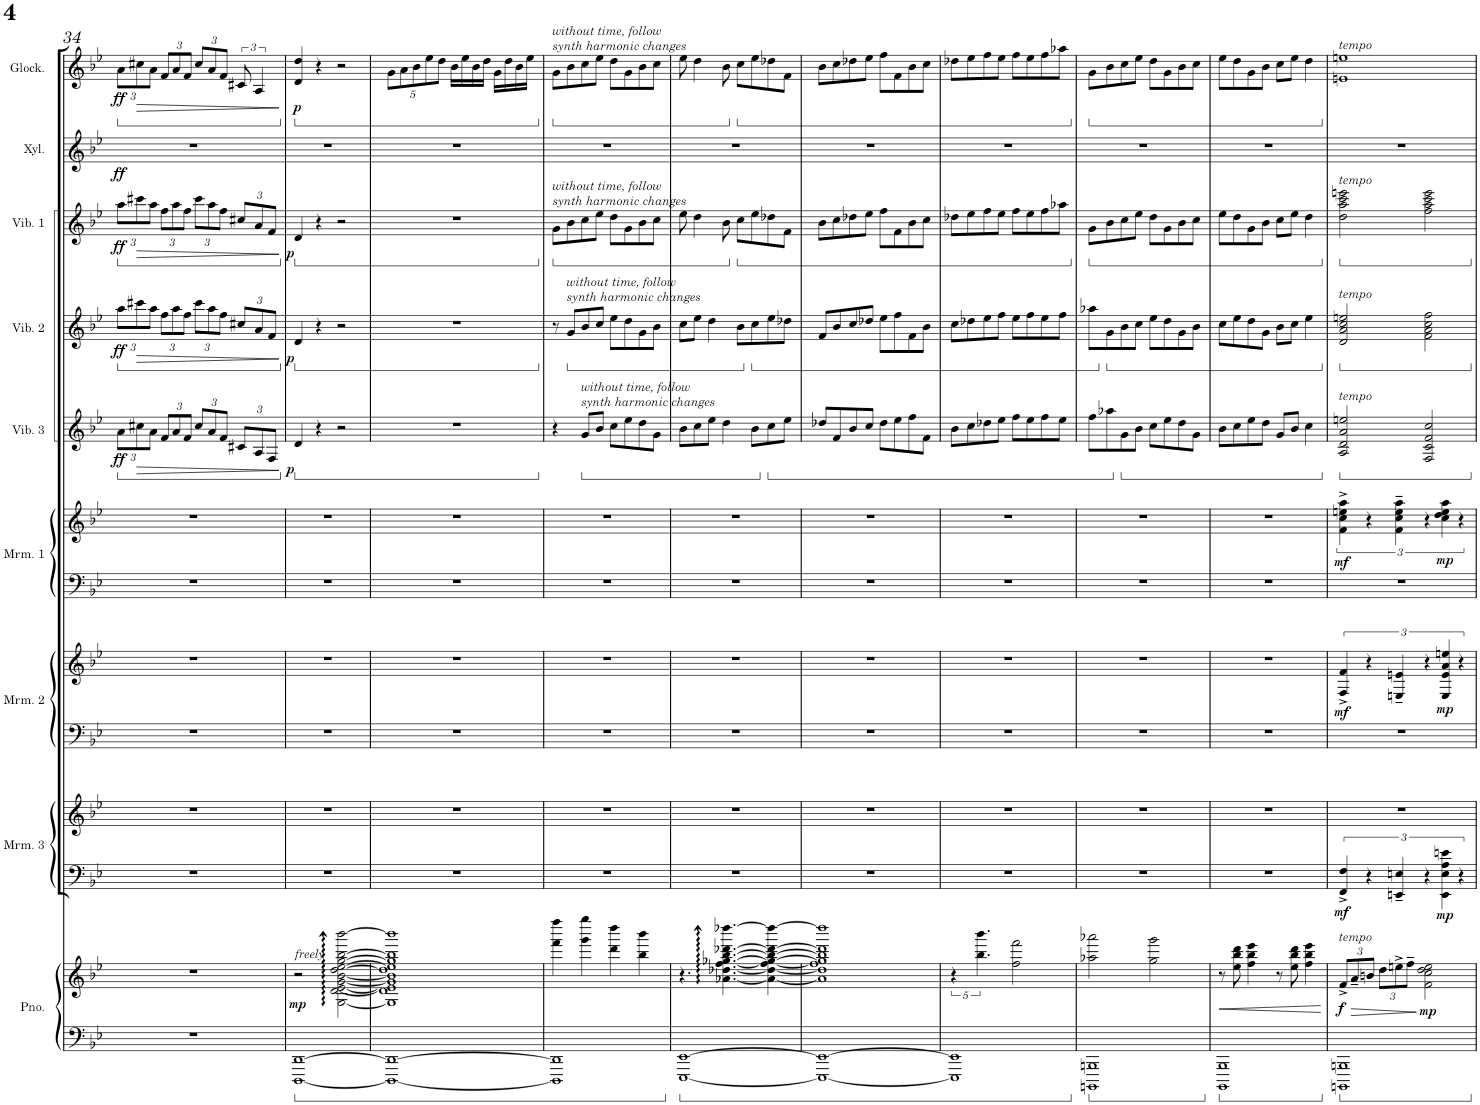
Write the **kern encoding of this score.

**kern	**kern	**dynam	**kern	**kern	**dynam	**kern	**kern	**dynam	**kern	**kern	**dynam	**kern	**dynam	**kern	**dynam	**kern	**dynam	**kern	**dynam	**kern	**dynam
*part9	*part9	*part9	*part8	*part8	*part8	*part7	*part7	*part7	*part6	*part6	*part6	*part5	*part5	*part4	*part4	*part3	*part3	*part2	*part2	*part1	*part1
*staff13	*staff12	*staff12/13	*staff11	*staff10	*staff10/11	*staff9	*staff8	*staff8/9	*staff7	*staff6	*staff6/7	*staff5	*staff5	*staff4	*staff4	*staff3	*staff3	*staff2	*staff2	*staff1	*staff1
*I"Piano	*	*	*I"Marimba 3	*	*	*I"Marimba 2	*	*	*I"Marimba 1	*	*	*I"Vibraphone 3	*	*I"Vibraphone 2	*	*I"Vibraphone 1	*	*I"Xylophone	*	*I"Glockenspiel	*
*I'Pno.	*	*	*I'Mrm. 3	*	*	*I'Mrm. 2	*	*	*I'Mrm. 1	*	*	*I'Vib. 3	*	*I'Vib. 2	*	*I'Vib. 1	*	*I'Xyl.	*	*I'Glock.	*
!!LO:PB:g=z
*clefF4	*clefG2	*	*clefF4	*clefG2	*	*clefF4	*clefG2	*	*clefF4	*clefG2	*	*clefG2	*	*clefG2	*	*clefG2	*	*clefG2	*	*clefG2	*
*	*	*	*	*	*	*	*	*	*	*	*	*	*	*	*	*	*	*Trd-7c-12	*	*Trd-14c-24	*
*k[b-e-]	*k[b-e-]	*	*k[b-e-]	*k[b-e-]	*	*k[b-e-]	*k[b-e-]	*	*k[b-e-]	*k[b-e-]	*	*k[b-e-]	*	*k[b-e-]	*	*k[b-e-]	*	*k[b-e-]	*	*k[b-e-]	*
*M4/4	*M4/4	*	*M4/4	*M4/4	*	*M4/4	*M4/4	*	*M4/4	*M4/4	*	*M4/4	*	*M4/4	*	*M4/4	*	*M4/4	*	*M4/4	*
*	*	*	*	*	*	*	*	*	*	*	*	*ped	*	*	*	*	*	*	*	*	*
*	*	*	*	*	*	*	*	*	*	*	*	*Xbrackettup	*	*	*	*	*	*	*	*	*
*	*	*	*	*	*	*	*	*	*	*	*	*	*	*ped	*	*	*	*	*	*	*
*	*	*	*	*	*	*	*	*	*	*	*	*	*	*Xbrackettup	*	*	*	*	*	*	*
*	*	*	*	*	*	*	*	*	*	*	*	*	*	*	*	*ped	*	*	*	*	*
*	*	*	*	*	*	*	*	*	*	*	*	*	*	*	*	*Xbrackettup	*	*	*	*	*
*	*	*	*	*	*	*	*	*	*	*	*	*	*	*	*	*	*	*	*	*ped	*
*	*	*	*	*	*	*	*	*	*	*	*	*	*	*	*	*	*	*	*	*Xbrackettup	*
=34	=34	=34	=34	=34	=34	=34	=34	=34	=34	=34	=34	=34	=34	=34	=34	=34	=34	=34	=34	=34	=34
!	!	!	!	!	!	!	!	!	!	!	!	!	!LO:DY:b	!	!LO:DY:b	!	!LO:DY:b	!	!LO:DY:b	!	!LO:DY:b
1r	1r	.	1r	1r	.	1r	1r	.	1r	1r	.	12a\L	ff	12aa\L	ff	12aa\L	ff	1r	ff	12a\L	ff
!	!	!	!	!	!	!	!	!	!	!	!	!	!LO:HP:b	!	!LO:HP:b	!	!LO:HP:b	!	!	!	!LO:HP:b
.	.	.	.	.	.	.	.	.	.	.	.	12cc#X\	>	12ccc#X\	>	12ccc#X\	>	.	.	12cc#X\	>
.	.	.	.	.	.	.	.	.	.	.	.	12a\J	.	12aa\J	.	12aa\J	.	.	.	12a\J	.
.	.	.	.	.	.	.	.	.	.	.	.	12f/L	.	12ff\L	.	12ff\L	.	.	.	12f/L	.
.	.	.	.	.	.	.	.	.	.	.	.	12a/	.	12aa\	.	12aa\	.	.	.	12a/	.
.	.	.	.	.	.	.	.	.	.	.	.	12f/J	.	12ff\J	.	12ff\J	.	.	.	12f/J	.
.	.	.	.	.	.	.	.	.	.	.	.	12cc#/L	.	12ccc#\L	.	12ccc#\L	.	.	.	12cc#/L	.
.	.	.	.	.	.	.	.	.	.	.	.	12a/	.	12aa\	.	12aa\	.	.	.	12a/	.
.	.	.	.	.	.	.	.	.	.	.	.	12f/J	.	12ff\J	.	12ff\J	.	.	.	12f/J	.
*	*	*	*	*	*	*	*	*	*	*	*	*	*	*	*	*	*	*	*	*brackettup	*
.	.	.	.	.	.	.	.	.	.	.	.	12c#X/L	.	12cc#X/L	.	12cc#X/L	.	.	.	12c#X/	.
.	.	.	.	.	.	.	.	.	.	.	.	12A/	.	12a/	.	12a/	.	.	.	6A/	.
.	.	.	.	.	.	.	.	.	.	.	.	12F/J	.	12f/J	.	12f/J	.	.	.	.	.
.	.	.	.	.	.	.	.	.	.	.	.	.	]	.	]	.	]	.	.	.	]
=35	=35	=35	=35	=35	=35	=35	=35	=35	=35	=35	=35	=35	=35	=35	=35	=35	=35	=35	=35	=35	=35
*	*	*	*	*	*	*	*	*	*	*	*	*Xped	*	*	*	*	*	*	*	*	*
*	*	*	*	*	*	*	*	*	*	*	*	*ped	*	*	*	*	*	*	*	*	*
*	*	*	*	*	*	*	*	*	*	*	*	*	*	*Xped	*	*	*	*	*	*	*
*	*	*	*	*	*	*	*	*	*	*	*	*	*	*ped	*	*	*	*	*	*	*
*	*	*	*	*	*	*	*	*	*	*	*	*	*	*	*	*Xped	*	*	*	*	*
*	*	*	*	*	*	*	*	*	*	*	*	*	*	*	*	*ped	*	*	*	*	*
*	*	*	*	*	*	*	*	*	*	*	*	*	*	*	*	*	*	*	*	*Xped	*
*	*	*	*	*	*	*	*	*	*	*	*	*	*	*	*	*	*	*	*	*ped	*
!	!LO:TX:a:i:t=freely	!	!	!	!	!	!	!	!	!	!	!	!	!	!	!	!	!	!	!	!
!	!	!LO:DY:b	!	!	!	!	!	!	!	!	!	!	!LO:DY:b	!	!LO:DY:b	!	!LO:DY:b	!	!	!	!LO:DY:b
[1DDD [1DD	2r	mp	1r	1r	.	1r	1r	.	1r	1r	.	4d/	p	4d/	p	4d/	p	1r	.	4d/ 4dd/	p
.	.	.	.	.	.	.	.	.	.	.	.	4r	.	4r	.	4r	.	.	.	4r	.
.	[2G\:: [2d\:: [2e-\:: [2g\:: [2b-\:: [2dd\:: [2ee-\:: [2gg\:: [2bb-\:: [2bbb-\::	.	.	.	.	.	.	.	.	.	.	2r	.	2r	.	2r	.	.	.	2r	.
=36	=36	=36	=36	=36	=36	=36	=36	=36	=36	=36	=36	=36	=36	=36	=36	=36	=36	=36	=36	=36	=36
*	*	*	*	*	*	*	*	*	*	*	*	*	*	*	*	*	*	*	*	*Xbrackettup	*
1DDD_ 1DD_	1G] 1d] 1e-] 1g] 1b-] 1dd] 1ee-] 1gg] 1bb-] 1bbb-]	.	1r	1r	.	1r	1r	.	1r	1r	.	1r	.	1r	.	1r	.	1r	.	10g\L	.
.	.	.	.	.	.	.	.	.	.	.	.	.	.	.	.	.	.	.	.	10a\	.
.	.	.	.	.	.	.	.	.	.	.	.	.	.	.	.	.	.	.	.	10b-\	.
.	.	.	.	.	.	.	.	.	.	.	.	.	.	.	.	.	.	.	.	10ee-\	.
.	.	.	.	.	.	.	.	.	.	.	.	.	.	.	.	.	.	.	.	10dd\J	.
.	.	.	.	.	.	.	.	.	.	.	.	.	.	.	.	.	.	.	.	16b-\LL	.
.	.	.	.	.	.	.	.	.	.	.	.	.	.	.	.	.	.	.	.	16ee-\	.
.	.	.	.	.	.	.	.	.	.	.	.	.	.	.	.	.	.	.	.	16b-\	.
.	.	.	.	.	.	.	.	.	.	.	.	.	.	.	.	.	.	.	.	16dd\JJ	.
.	.	.	.	.	.	.	.	.	.	.	.	.	.	.	.	.	.	.	.	16g\LL	.
.	.	.	.	.	.	.	.	.	.	.	.	.	.	.	.	.	.	.	.	16dd\	.
.	.	.	.	.	.	.	.	.	.	.	.	.	.	.	.	.	.	.	.	16b-\	.
.	.	.	.	.	.	.	.	.	.	.	.	.	.	.	.	.	.	.	.	16ee-\JJ	.
=37	=37	=37	=37	=37	=37	=37	=37	=37	=37	=37	=37	=37	=37	=37	=37	=37	=37	=37	=37	=37	=37
*	*	*	*	*	*	*	*	*	*	*	*	*Xped	*	*	*	*	*	*	*	*	*
*	*	*	*	*	*	*	*	*	*	*	*	*	*	*Xped	*	*	*	*	*	*	*
*	*	*	*	*	*	*	*	*	*	*	*	*	*	*	*	*Xped	*	*	*	*	*
*	*	*	*	*	*	*	*	*	*	*	*	*	*	*	*	*ped	*	*	*	*	*
*	*	*	*	*	*	*	*	*	*	*	*	*	*	*	*	*	*	*	*	*Xped	*
*	*	*	*	*	*	*	*	*	*	*	*	*	*	*	*	*	*	*	*	*ped	*
!	!	!	!	!	!	!	!	!	!	!	!	!	!	!	!	!	!	!	!	!LO:TX:a:i:t=without time, follow	!
!	!	!	!	!	!	!	!	!	!	!	!	!	!	!	!	!	!	!	!	!LO:TX:a:t=synth harmonic changes	!
!	!	!	!	!	!	!	!	!	!	!	!	!	!	!	!	!LO:TX:a:i:t=without time, follow	!	!	!	!	!
!	!	!	!	!	!	!	!	!	!	!	!	!	!	!	!	!LO:TX:a:t=synth harmonic changes	!	!	!	!	!
1DDD] 1DD]	4fff\ 4ffff\	.	1r	1r	.	1r	1r	.	1r	1r	.	4r	.	8r	.	8g\L	.	1r	.	8g\L	.
*	*	*	*	*	*	*	*	*	*	*	*	*	*	*ped	*	*	*	*	*	*	*
!	!	!	!	!	!	!	!	!	!	!	!	!	!	!LO:TX:a:i:t=without time, follow	!	!	!	!	!	!	!
!	!	!	!	!	!	!	!	!	!	!	!	!	!	!LO:TX:a:t=synth harmonic changes	!	!	!	!	!	!	!
.	.	.	.	.	.	.	.	.	.	.	.	.	.	8g/L	.	8b-\	.	.	.	8b-\	.
*	*	*	*	*	*	*	*	*	*	*	*	*ped	*	*	*	*	*	*	*	*	*
!	!	!	!	!	!	!	!	!	!	!	!	!LO:TX:a:i:t=without time, follow	!	!	!	!	!	!	!	!	!
!	!	!	!	!	!	!	!	!	!	!	!	!LO:TX:a:t=synth harmonic changes	!	!	!	!	!	!	!	!	!
.	4ggg\ 4gggg\	.	.	.	.	.	.	.	.	.	.	8g/L	.	8b-/	.	8cc\	.	.	.	8cc\	.
.	.	.	.	.	.	.	.	.	.	.	.	8b-/J	.	8cc/J	.	8ee-\J	.	.	.	8ee-\J	.
.	4ddd\ 4dddd\	.	.	.	.	.	.	.	.	.	.	8cc\L	.	8ee-\L	.	8dd\L	.	.	.	8dd\L	.
.	.	.	.	.	.	.	.	.	.	.	.	8ee-\	.	8dd\	.	8g\	.	.	.	8g\	.
.	4bb-\ 4bbb-\	.	.	.	.	.	.	.	.	.	.	8dd\	.	8g\	.	8b-\	.	.	.	8b-\	.
.	.	.	.	.	.	.	.	.	.	.	.	8g\J	.	8b-\J	.	8cc\J	.	.	.	8cc\J	.
=38	=38	=38	=38	=38	=38	=38	=38	=38	=38	=38	=38	=38	=38	=38	=38	=38	=38	=38	=38	=38	=38
[1EEE- [1EE-	4.r	.	1r	1r	.	1r	1r	.	1r	1r	.	8b-\L	.	8cc\L	.	8ee-\	.	1r	.	8ee-\	.
.	.	.	.	.	.	.	.	.	.	.	.	8cc\	.	8ee-\J	.	4dd\	.	.	.	4dd\	.
.	.	.	.	.	.	.	.	.	.	.	.	8ee-\J	.	4dd\	.	.	.	.	.	.	.
.	[4.a-X\:: [4.dd-X\:: [4.ff\:: [4.gg-X\:: [4.bb-\:: [4.ddd-X\:: [4.dddd-X\::	.	.	.	.	.	.	.	.	.	.	4dd\	.	.	.	8b-\	.	.	.	8b-\	.
*	*	*	*	*	*	*	*	*	*	*	*	*	*	*	*	*Xped	*	*	*	*	*
*	*	*	*	*	*	*	*	*	*	*	*	*	*	*	*	*ped	*	*	*	*	*
*	*	*	*	*	*	*	*	*	*	*	*	*	*	*	*	*	*	*	*	*Xped	*
*	*	*	*	*	*	*	*	*	*	*	*	*	*	*	*	*	*	*	*	*ped	*
.	.	.	.	.	.	.	.	.	.	.	.	.	.	8b-\L	.	8cc\L	.	.	.	8cc\L	.
*	*	*	*	*	*	*	*	*	*	*	*	*	*	*Xped	*	*	*	*	*	*	*
*	*	*	*	*	*	*	*	*	*	*	*	*	*	*ped	*	*	*	*	*	*	*
.	.	.	.	.	.	.	.	.	.	.	.	8b-\L	.	8cc\	.	8ee-\	.	.	.	8ee-\	.
*	*	*	*	*	*	*	*	*	*	*	*	*Xped	*	*	*	*	*	*	*	*	*
*	*	*	*	*	*	*	*	*	*	*	*	*ped	*	*	*	*	*	*	*	*	*
.	4a-\_ 4dd-\_ 4ff\_ 4gg-\_ 4bb-\_ 4ddd-\_ 4dddd-\_	.	.	.	.	.	.	.	.	.	.	8cc\	.	8ee-\	.	8dd-X\	.	.	.	8dd-X\	.
.	.	.	.	.	.	.	.	.	.	.	.	8ee-\J	.	8dd-X\J	.	8f\J	.	.	.	8f\J	.
=39	=39	=39	=39	=39	=39	=39	=39	=39	=39	=39	=39	=39	=39	=39	=39	=39	=39	=39	=39	=39	=39
1EEE-_ 1EE-_	1a-] 1dd-] 1ff] 1gg-] 1bb-] 1ddd-] 1dddd-]	.	1r	1r	.	1r	1r	.	1r	1r	.	8dd-X/L	.	8f/L	.	8b-\L	.	1r	.	8b-\L	.
.	.	.	.	.	.	.	.	.	.	.	.	8f/	.	8b-/	.	8cc\	.	.	.	8cc\	.
.	.	.	.	.	.	.	.	.	.	.	.	8b-/	.	8cc/	.	8dd-X\	.	.	.	8dd-X\	.
.	.	.	.	.	.	.	.	.	.	.	.	8cc/J	.	8dd-X/J	.	8ee-\J	.	.	.	8ee-\J	.
.	.	.	.	.	.	.	.	.	.	.	.	8dd-\L	.	8ee-\L	.	8ff\L	.	.	.	8ff\L	.
.	.	.	.	.	.	.	.	.	.	.	.	8ee-\	.	8ff\	.	8f\	.	.	.	8f\	.
.	.	.	.	.	.	.	.	.	.	.	.	8ff\	.	8f\	.	8b-\	.	.	.	8b-\	.
.	.	.	.	.	.	.	.	.	.	.	.	8f\J	.	8b-\J	.	8cc\J	.	.	.	8cc\J	.
=40	=40	=40	=40	=40	=40	=40	=40	=40	=40	=40	=40	=40	=40	=40	=40	=40	=40	=40	=40	=40	=40
1EEE-] 1EE-]	5r	.	1r	1r	.	1r	1r	.	1r	1r	.	8b-\L	.	8cc\L	.	8dd-X\L	.	1r	.	8dd-X\L	.
.	.	.	.	.	.	.	.	.	.	.	.	8cc\	.	8dd-X\	.	8ee-\	.	.	.	8ee-\	.
.	5.bb-\ 5.bbb-\	.	.	.	.	.	.	.	.	.	.	.	.	.	.	.	.	.	.	.	.
.	.	.	.	.	.	.	.	.	.	.	.	8dd-X\	.	8ee-\	.	8ff\	.	.	.	8ff\	.
.	.	.	.	.	.	.	.	.	.	.	.	8ee-\J	.	8ff\J	.	8ee-\J	.	.	.	8ee-\J	.
.	2ff\ 2fff\	.	.	.	.	.	.	.	.	.	.	8ff\L	.	8ee-\L	.	8ff\L	.	.	.	8ff\L	.
.	.	.	.	.	.	.	.	.	.	.	.	8ee-\	.	8ff\	.	8ee-\	.	.	.	8ee-\	.
.	.	.	.	.	.	.	.	.	.	.	.	8ff\	.	8ee-\	.	8ff\	.	.	.	8ff\	.
.	.	.	.	.	.	.	.	.	.	.	.	8ee-\J	.	8ff\J	.	8aa-X\J	.	.	.	8aa-X\J	.
=41	=41	=41	=41	=41	=41	=41	=41	=41	=41	=41	=41	=41	=41	=41	=41	=41	=41	=41	=41	=41	=41
*	*	*	*	*	*	*	*	*	*	*	*	*	*	*	*	*Xped	*	*	*	*	*
*	*	*	*	*	*	*	*	*	*	*	*	*	*	*	*	*ped	*	*	*	*	*
*	*	*	*	*	*	*	*	*	*	*	*	*	*	*	*	*	*	*	*	*Xped	*
*	*	*	*	*	*	*	*	*	*	*	*	*	*	*	*	*	*	*	*	*ped	*
1BBBBn 1BBBn	2aa-X\ 2aaa-X\	.	1r	1r	.	1r	1r	.	1r	1r	.	8ff\L	.	8aa-X\L	.	8g\L	.	1r	.	8g\L	.
*	*	*	*	*	*	*	*	*	*	*	*	*	*	*Xped	*	*	*	*	*	*	*
*	*	*	*	*	*	*	*	*	*	*	*	*	*	*ped	*	*	*	*	*	*	*
.	.	.	.	.	.	.	.	.	.	.	.	8aa-X\	.	8g\	.	8b-\	.	.	.	8b-\	.
*	*	*	*	*	*	*	*	*	*	*	*	*Xped	*	*	*	*	*	*	*	*	*
*	*	*	*	*	*	*	*	*	*	*	*	*ped	*	*	*	*	*	*	*	*	*
.	.	.	.	.	.	.	.	.	.	.	.	8g\	.	8b-\	.	8cc\	.	.	.	8cc\	.
.	.	.	.	.	.	.	.	.	.	.	.	8b-\J	.	8cc\J	.	8ee-\J	.	.	.	8ee-\J	.
.	2gg\ 2ggg\	.	.	.	.	.	.	.	.	.	.	8cc\L	.	8ee-\L	.	8dd\L	.	.	.	8dd\L	.
.	.	.	.	.	.	.	.	.	.	.	.	8ee-\	.	8dd\	.	8g\	.	.	.	8g\	.
.	.	.	.	.	.	.	.	.	.	.	.	8dd\	.	8g\	.	8b-\	.	.	.	8b-\	.
.	.	.	.	.	.	.	.	.	.	.	.	8g\J	.	8b-\J	.	8cc\J	.	.	.	8cc\J	.
=42	=42	=42	=42	=42	=42	=42	=42	=42	=42	=42	=42	=42	=42	=42	=42	=42	=42	=42	=42	=42	=42
!	!	!LO:HP:b	!	!	!	!	!	!	!	!	!	!	!	!	!	!	!	!	!	!	!
1BBBB- 1BBB-	8r	<	1r	1r	.	1r	1r	.	1r	1r	.	8b-\L	.	8cc\L	.	8ee-\L	.	1r	.	8ee-\L	.
.	8ee-\ 8bb-\ 8ddd\	.	.	.	.	.	.	.	.	.	.	8cc\	.	8ee-\	.	8dd\	.	.	.	8dd\	.
.	4ff\ 4bb-\ 4eee-\	.	.	.	.	.	.	.	.	.	.	8ee-\	.	8dd\	.	8g\	.	.	.	8g\	.
.	.	.	.	.	.	.	.	.	.	.	.	8dd\J	.	8g\J	.	8b-\J	.	.	.	8b-\J	.
.	8r	.	.	.	.	.	.	.	.	.	.	8g/L	.	8b-\L	.	8cc\L	.	.	.	8cc\L	.
.	8ee-\ 8bb-\ 8ddd\	.	.	.	.	.	.	.	.	.	.	8b-/J	.	8cc\J	.	8ee-\J	.	.	.	8ee-\J	.
.	4ff\ 4bb-\ 4eee-\	.	.	.	.	.	.	.	.	.	.	4cc\	.	4ee-\	.	4dd\	.	.	.	4dd\	.
.	.	[	.	.	.	.	.	.	.	.	.	.	.	.	.	.	.	.	.	.	.
=43	=43	=43	=43	=43	=43	=43	=43	=43	=43	=43	=43	=43	=43	=43	=43	=43	=43	=43	=43	=43	=43
*	*Xbrackettup	*	*	*	*	*	*	*	*	*	*	*	*	*	*	*	*	*	*	*	*
*	*	*	*	*	*	*	*	*	*	*	*	*Xped	*	*	*	*	*	*	*	*	*
*	*	*	*	*	*	*	*	*	*	*	*	*ped	*	*	*	*	*	*	*	*	*
*	*	*	*	*	*	*	*	*	*	*	*	*	*	*Xped	*	*	*	*	*	*	*
*	*	*	*	*	*	*	*	*	*	*	*	*	*	*ped	*	*	*	*	*	*	*
*	*	*	*	*	*	*	*	*	*	*	*	*	*	*	*	*Xped	*	*	*	*	*
*	*	*	*	*	*	*	*	*	*	*	*	*	*	*	*	*ped	*	*	*	*	*
*	*	*	*	*	*	*	*	*	*	*	*	*	*	*	*	*	*	*	*	*Xped	*
!	!	!	!	!	!	!	!	!	!	!	!	!	!	!	!	!	!	!	!	!LO:TX:a:i:t=tempo	!
!	!	!	!	!	!	!	!	!	!	!	!	!	!	!	!	!LO:TX:a:i:t=tempo	!	!	!	!	!
!	!	!	!	!	!	!	!	!	!	!	!	!	!	!LO:TX:a:i:t=tempo	!	!	!	!	!	!	!
!	!	!	!	!	!	!	!	!	!	!	!	!LO:TX:a:i:t=tempo	!	!	!	!	!	!	!	!	!
!	!LO:TX:a:i:t=tempo	!	!	!	!	!	!	!	!	!	!	!	!	!	!	!	!	!	!	!	!
!	!	!LO:DY:b	!	!	!LO:DY:b=2	!	!	!LO:DY:b	!	!	!LO:DY:b	!	!	!	!	!	!	!	!	!	!
1BBBBn 1BBBn	12f^/L	f	6FF/^ 6F/^	1r	mf	1r	6F/^ 6f/^	mf	1r	6f\^ 6cc\^ 6een\^ 6aa\^	mf	2A/ 2d/ 2a/ 2een/	.	2d/ 2a/ 2cc/ 2een/	.	2dd\ 2aa\ 2ccc\ 2eeen\	.	1r	.	1en 1een	.
!	!	!LO:HP:b	!	!	!	!	!	!	!	!	!	!	!	!	!	!	!	!	!	!	!
.	12a~/	>	.	.	.	.	.	.	.	.	.	.	.	.	.	.	.	.	.	.	.
.	12bn/J	.	6r	.	.	.	6r	.	.	6r	.	.	.	.	.	.	.	.	.	.	.
.	12dd\L	.	.	.	.	.	.	.	.	.	.	.	.	.	.	.	.	.	.	.	.
.	12een^\	.	6EEn/~ 6En/~	.	.	.	6En/~ 6en/~	.	.	6f\~ 6cc\~ 6ee\~ 6aa\~	.	.	.	.	.	.	.	.	.	.	.
.	12ff~\J	.	.	.	.	.	.	.	.	.	.	.	.	.	.	.	.	.	.	.	.
!	!	!LO:DY:n=1:b	!	!	!	!	!	!	!	!	!	!	!	!	!	!	!	!	!	!	!
.	2f\ 2cc\ 2dd\ 2ee\	] mp	6r	.	.	.	6r	.	.	6r	.	2F/ 2c/ 2f/ 2cc/	.	2f\ 2a\ 2cc\ 2ff\	.	2ff\ 2aa\ 2ccc\ 2eee\	.	.	.	.	.
!	!	!	!	!	!LO:DY:b=2	!	!	!LO:DY:b	!	!	!LO:DY:b	!	!	!	!	!	!	!	!	!	!
.	.	.	6EE\ 6E\ 6A\ 6en\	.	mp	.	6E/ 6e/ 6a/ 6een/	mp	.	6cc\ 6dd\ 6ee\ 6aa\	mp	.	.	.	.	.	.	.	.	.	.
.	.	.	6r	.	.	.	6r	.	.	6r	.	.	.	.	.	.	.	.	.	.	.
*	*	*	*	*	*	*	*	*	*	*	*	*Xped	*	*	*	*	*	*	*	*	*
*	*	*	*	*	*	*	*	*	*	*	*	*	*	*Xped	*	*	*	*	*	*	*
*	*	*	*	*	*	*	*	*	*	*	*	*	*	*	*	*Xped	*	*	*	*	*
=	=	=	=	=	=	=	=	=	=	=	=	=	=	=	=	=	=	=	=	=	=
*-	*-	*-	*-	*-	*-	*-	*-	*-	*-	*-	*-	*-	*-	*-	*-	*-	*-	*-	*-	*-	*-
